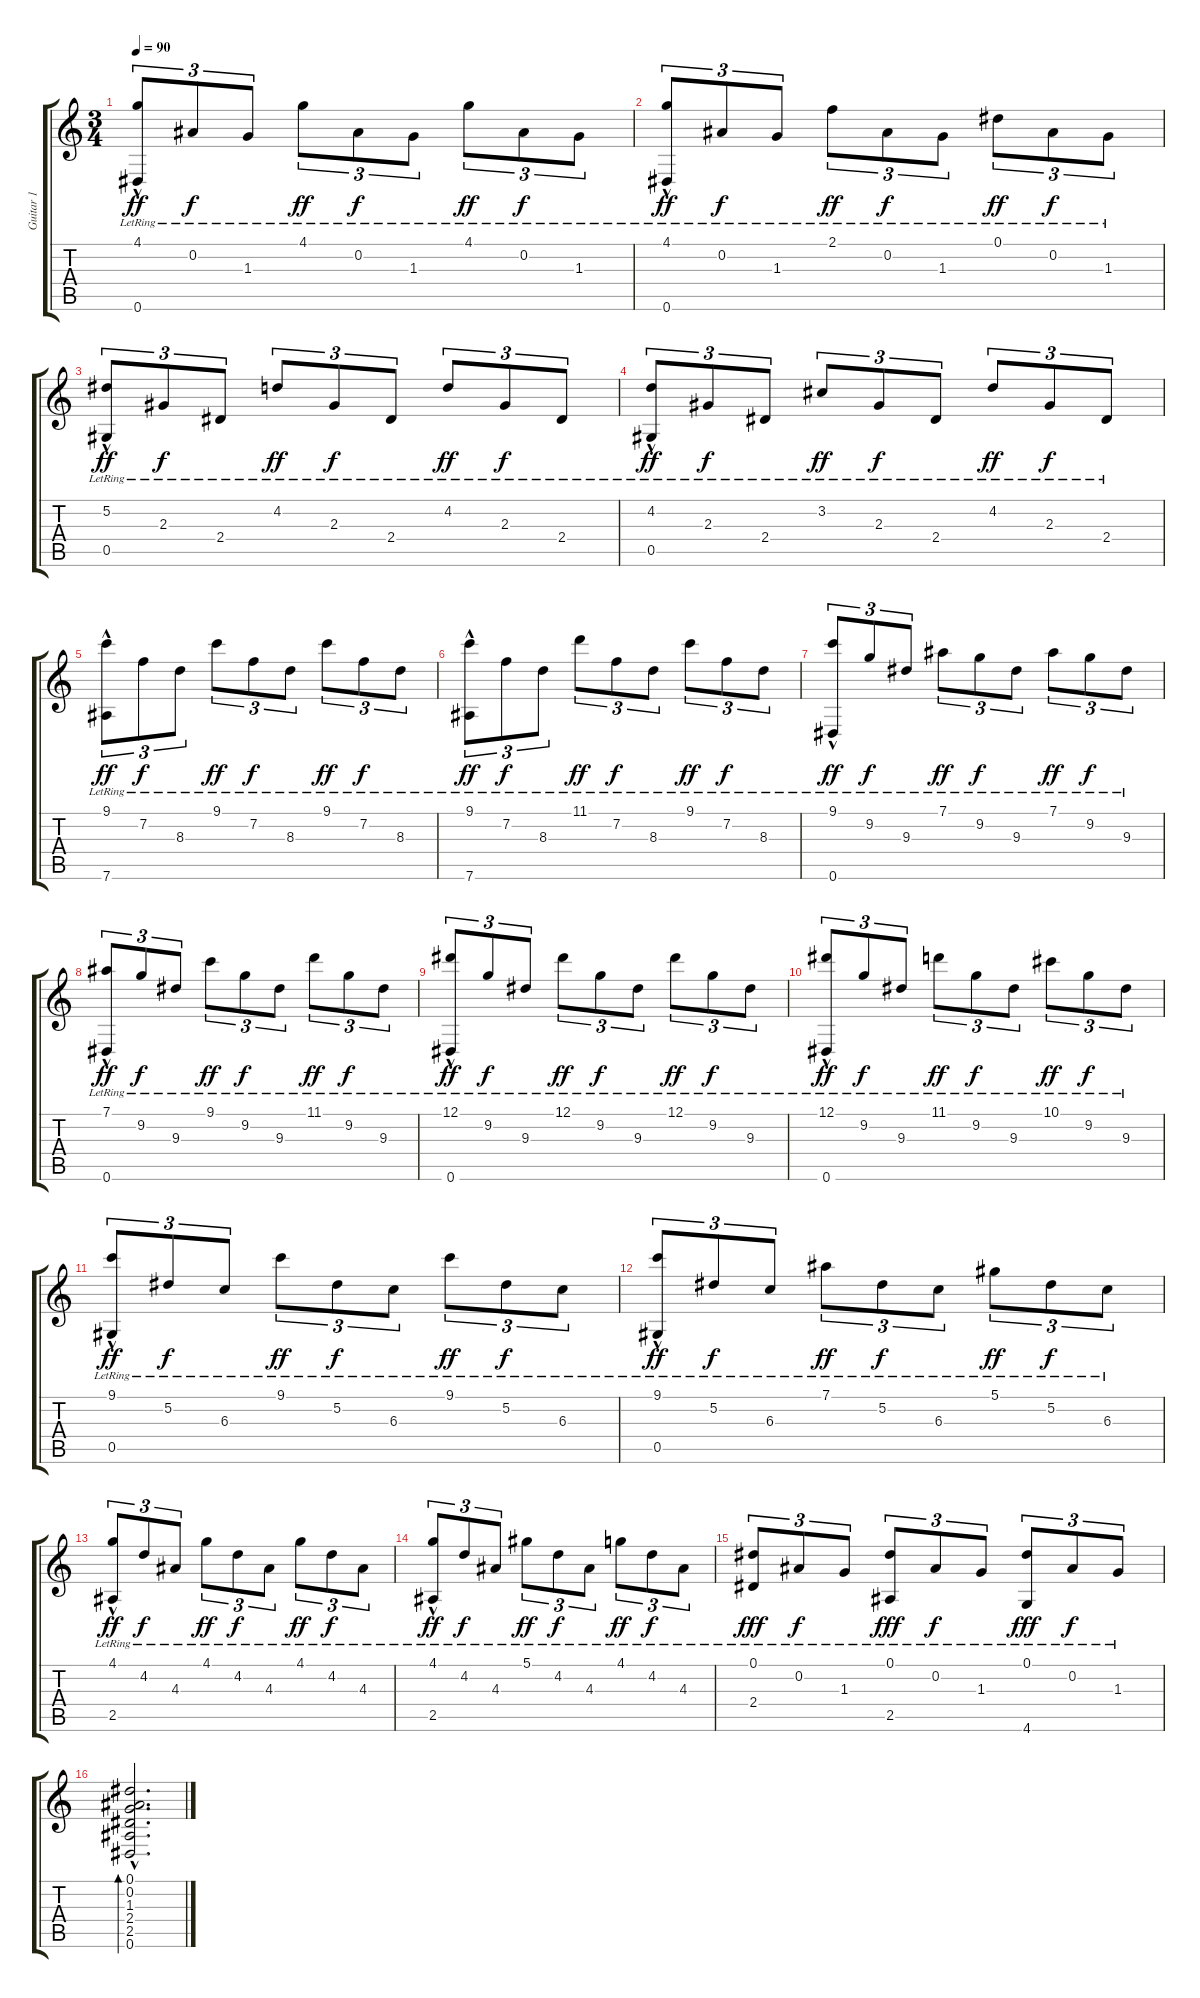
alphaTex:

\track ("Guitar 1" "Guitar 1") {instrument acousticguitarnylon}
\staff {score tabs}
\tuning (Eb4 Bb3 Gb3 Db3 Ab2 Eb2) {hide}
\ts (3 4)
\tempo 90
\clef g2
\ks c
(4.1{lr} 0.6{hac}).8{tu (3 2) dy ff} 0.2{lr}.8{tu (3 2) dy f} 1.3{lr}.8{tu (3 2)} 4.1{lr}.8{tu (3 2) dy ff} 0.2{lr}.8{tu (3 2) dy f} 1.3{lr}.8{tu (3 2)} 4.1{lr}.8{tu (3 2) dy ff} 0.2{lr}.8{tu (3 2) dy f} 1.3{lr}.8{tu (3 2)} |
(4.1{lr} 0.6{hac}).8{tu (3 2) dy ff} 0.2{lr}.8{tu (3 2) dy f} 1.3{lr}.8{tu (3 2)} 2.1{lr}.8{tu (3 2) dy ff} 0.2{lr}.8{tu (3 2) dy f} 1.3{lr}.8{tu (3 2)} 0.1{lr}.8{tu (3 2) dy ff} 0.2{lr}.8{tu (3 2) dy f} 1.3{lr}.8{tu (3 2)} |
(5.2{lr} 0.5{hac}).8{tu (3 2) dy ff} 2.3{lr}.8{tu (3 2) dy f} 2.4{lr}.8{tu (3 2)} 4.2{lr}.8{tu (3 2) dy ff} 2.3{lr}.8{tu (3 2) dy f} 2.4{lr}.8{tu (3 2)} 4.2{lr}.8{tu (3 2) dy ff} 2.3{lr}.8{tu (3 2) dy f} 2.4{lr}.8{tu (3 2)} |
(4.2{lr} 0.5{hac}).8{tu (3 2) dy ff} 2.3{lr}.8{tu (3 2) dy f} 2.4{lr}.8{tu (3 2)} 3.2{lr}.8{tu (3 2) dy ff} 2.3{lr}.8{tu (3 2) dy f} 2.4{lr}.8{tu (3 2)} 4.2{lr}.8{tu (3 2) dy ff} 2.3{lr}.8{tu (3 2) dy f} 2.4{lr}.8{tu (3 2)} |
(9.1{lr} 7.6{hac}).8{tu (3 2) dy ff} 7.2{lr}.8{tu (3 2) dy f} 8.3{lr}.8{tu (3 2)} 9.1{lr}.8{tu (3 2) dy ff} 7.2{lr}.8{tu (3 2) dy f} 8.3{lr}.8{tu (3 2)} 9.1{lr}.8{tu (3 2) dy ff} 7.2{lr}.8{tu (3 2) dy f} 8.3{lr}.8{tu (3 2)} |
(9.1{lr} 7.6{hac}).8{tu (3 2) dy ff} 7.2{lr}.8{tu (3 2) dy f} 8.3{lr}.8{tu (3 2)} 11.1{lr}.8{tu (3 2) dy ff} 7.2{lr}.8{tu (3 2) dy f} 8.3{lr}.8{tu (3 2)} 9.1{lr}.8{tu (3 2) dy ff} 7.2{lr}.8{tu (3 2) dy f} 8.3{lr}.8{tu (3 2)} |
(9.1{lr} 0.6{hac}).8{tu (3 2) dy ff} 9.2{lr}.8{tu (3 2) dy f} 9.3{lr}.8{tu (3 2)} 7.1{lr}.8{tu (3 2) dy ff} 9.2{lr}.8{tu (3 2) dy f} 9.3{lr}.8{tu (3 2)} 7.1{lr}.8{tu (3 2) dy ff} 9.2{lr}.8{tu (3 2) dy f} 9.3{lr}.8{tu (3 2)} |
(7.1{lr} 0.6{hac}).8{tu (3 2) dy ff} 9.2{lr}.8{tu (3 2) dy f} 9.3{lr}.8{tu (3 2)} 9.1{lr}.8{tu (3 2) dy ff} 9.2{lr}.8{tu (3 2) dy f} 9.3{lr}.8{tu (3 2)} 11.1{lr}.8{tu (3 2) dy ff} 9.2{lr}.8{tu (3 2) dy f} 9.3{lr}.8{tu (3 2)} |
(12.1{lr} 0.6{hac}).8{tu (3 2) dy ff} 9.2{lr}.8{tu (3 2) dy f} 9.3{lr}.8{tu (3 2)} 12.1{lr}.8{tu (3 2) dy ff} 9.2{lr}.8{tu (3 2) dy f} 9.3{lr}.8{tu (3 2)} 12.1{lr}.8{tu (3 2) dy ff} 9.2{lr}.8{tu (3 2) dy f} 9.3{lr}.8{tu (3 2)} |
(12.1{lr} 0.6{hac}).8{tu (3 2) dy ff} 9.2{lr}.8{tu (3 2) dy f} 9.3{lr}.8{tu (3 2)} 11.1{lr}.8{tu (3 2) dy ff} 9.2{lr}.8{tu (3 2) dy f} 9.3{lr}.8{tu (3 2)} 10.1{lr}.8{tu (3 2) dy ff} 9.2{lr}.8{tu (3 2) dy f} 9.3{lr}.8{tu (3 2)} |
(9.1{lr} 0.5{hac}).8{tu (3 2) dy ff} 5.2{lr}.8{tu (3 2) dy f} 6.3{lr}.8{tu (3 2)} 9.1{lr}.8{tu (3 2) dy ff} 5.2{lr}.8{tu (3 2) dy f} 6.3{lr}.8{tu (3 2)} 9.1{lr}.8{tu (3 2) dy ff} 5.2{lr}.8{tu (3 2) dy f} 6.3{lr}.8{tu (3 2)} |
(9.1{lr} 0.5{hac}).8{tu (3 2) dy ff} 5.2{lr}.8{tu (3 2) dy f} 6.3{lr}.8{tu (3 2)} 7.1{lr}.8{tu (3 2) dy ff} 5.2{lr}.8{tu (3 2) dy f} 6.3{lr}.8{tu (3 2)} 5.1{lr}.8{tu (3 2) dy ff} 5.2{lr}.8{tu (3 2) dy f} 6.3{lr}.8{tu (3 2)} |
(4.1{lr} 2.5{hac}).8{tu (3 2) dy ff} 4.2{lr}.8{tu (3 2) dy f} 4.3{lr}.8{tu (3 2)} 4.1{lr}.8{tu (3 2) dy ff} 4.2{lr}.8{tu (3 2) dy f} 4.3{lr}.8{tu (3 2)} 4.1{lr}.8{tu (3 2) dy ff} 4.2{lr}.8{tu (3 2) dy f} 4.3{lr}.8{tu (3 2)} |
(4.1{lr} 2.5{hac}).8{tu (3 2) dy ff} 4.2{lr}.8{tu (3 2) dy f} 4.3{lr}.8{tu (3 2)} 5.1{lr}.8{tu (3 2) dy ff} 4.2{lr}.8{tu (3 2) dy f} 4.3{lr}.8{tu (3 2)} 4.1{lr}.8{tu (3 2) dy ff} 4.2{lr}.8{tu (3 2) dy f} 4.3{lr}.8{tu (3 2)} |
(0.1{lr} 2.4).8{tu (3 2) dy fff} 0.2{lr}.8{tu (3 2) dy f} 1.3{lr}.8{tu (3 2)} (0.1{lr} 2.5).8{tu (3 2) dy fff} 0.2{lr}.8{tu (3 2) dy f} 1.3{lr}.8{tu (3 2)} (0.1{lr} 4.6).8{tu (3 2) dy fff} 0.2{lr}.8{tu (3 2) dy f} 1.3{lr}.8{tu (3 2)} |
(0.1{hac} 0.2{hac} 1.3{hac} 2.4{hac} 2.5{hac} 0.6{hac}).2{d bd 240}
